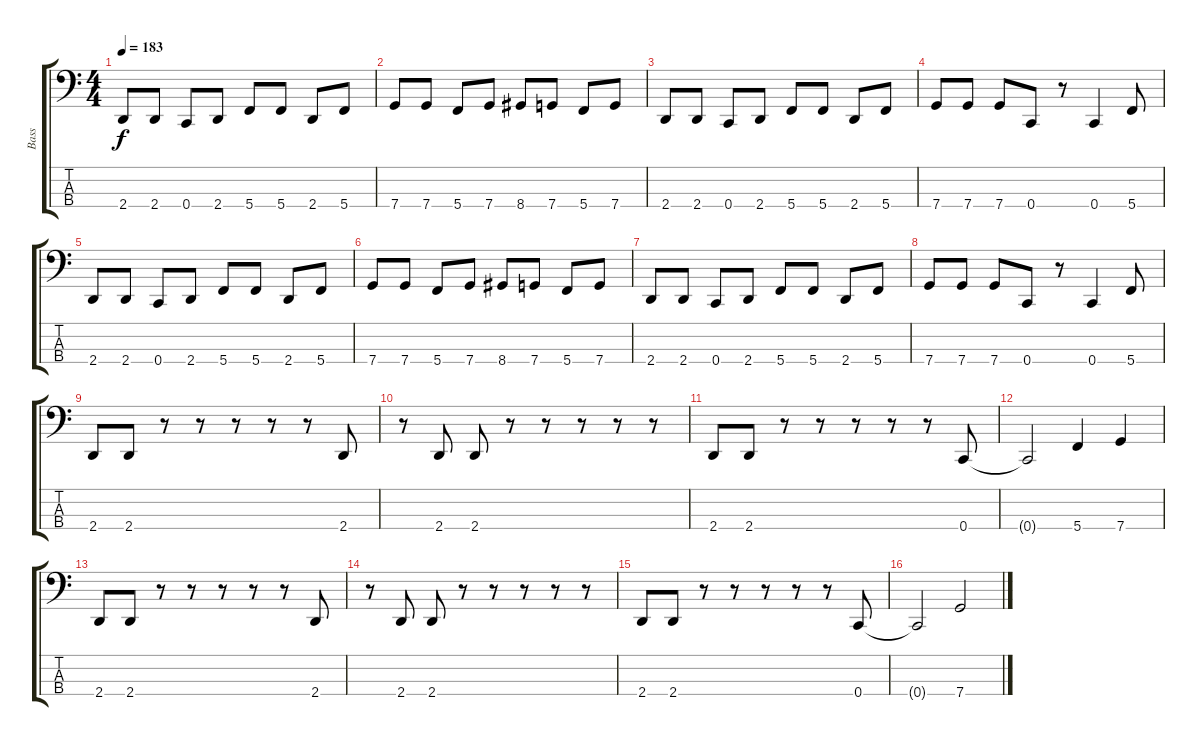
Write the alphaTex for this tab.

\track ("Bass" "Bass") {instrument electricbassfinger}
\staff {score tabs}
\tuning (Eb2 Bb1 F1 C1) {hide}
\ts (4 4)
\tempo 183
\clef f4
\ks c
2.4.8{dy f} 2.4.8 0.4.8 2.4.8 5.4.8 5.4.8 2.4.8 5.4.8 |
7.4.8 7.4.8 5.4.8 7.4.8 8.4.8 7.4.8 5.4.8 7.4.8 |
2.4.8 2.4.8 0.4.8 2.4.8 5.4.8 5.4.8 2.4.8 5.4.8 |
7.4.8 7.4.8 7.4.8 0.4.8 r.8 0.4.4 5.4.8 |
2.4.8 2.4.8 0.4.8 2.4.8 5.4.8 5.4.8 2.4.8 5.4.8 |
7.4.8 7.4.8 5.4.8 7.4.8 8.4.8 7.4.8 5.4.8 7.4.8 |
2.4.8 2.4.8 0.4.8 2.4.8 5.4.8 5.4.8 2.4.8 5.4.8 |
7.4.8 7.4.8 7.4.8 0.4.8 r.8 0.4.4 5.4.8 |
2.4.8 2.4.8 r.8 r.8 r.8 r.8 r.8 2.4.8 |
r.8 2.4.8 2.4.8 r.8 r.8 r.8 r.8 r.8 |
2.4.8 2.4.8 r.8 r.8 r.8 r.8 r.8 0.4.8 |
0.4{t}.2 5.4.4 7.4.4 |
2.4.8 2.4.8 r.8 r.8 r.8 r.8 r.8 2.4.8 |
r.8 2.4.8 2.4.8 r.8 r.8 r.8 r.8 r.8 |
2.4.8 2.4.8 r.8 r.8 r.8 r.8 r.8 0.4.8 |
0.4{t}.2 7.4.2
